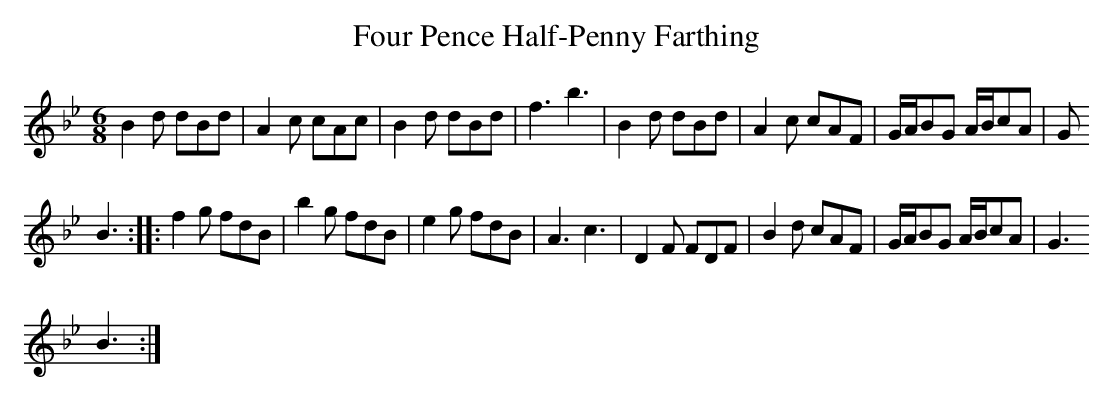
X:1
T:Four Pence Half-Penny Farthing
M:6/8
L:1/8
K:Gm
B2 d dBd|A2 c cAc| B2 d dBd| f3 b3|B2 d dBd|A2 c cAF|G/2A/2BG A/2B/2cA|G
3 B3::\
f2 g fdB|b2 g fdB|e2 g fdB|A3 c3|D2 F FDF|B2 d cAF|G/2A/2BG A/2B/2cA|G3
B3:|
